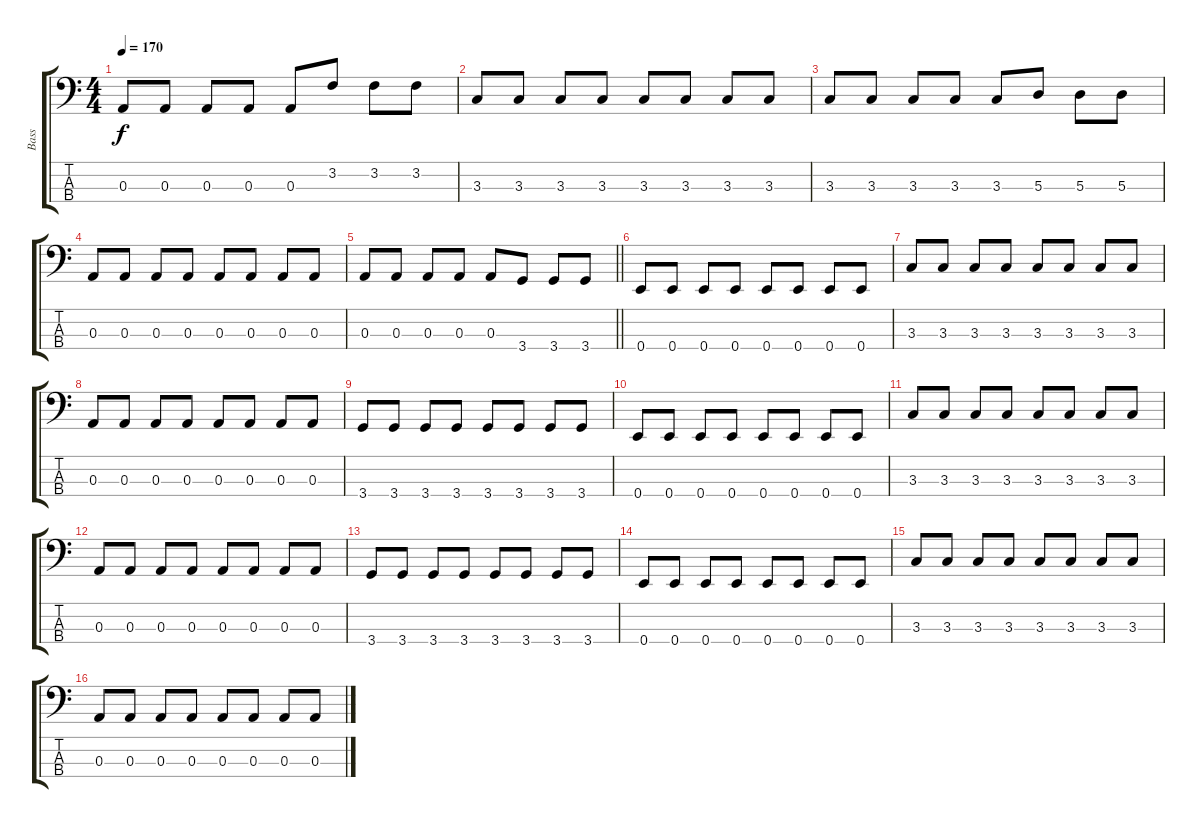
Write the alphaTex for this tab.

\track ("Bass" "Bass") {instrument electricbassfinger}
\staff {score tabs}
\tuning (G2 D2 A1 E1) {hide}
\ts (4 4)
\tempo 170
\clef f4
\ks c
0.3.8{dy f} 0.3.8 0.3.8 0.3.8 0.3.8 3.2.8 3.2.8 3.2.8 |
3.3.8 3.3.8 3.3.8 3.3.8 3.3.8 3.3.8 3.3.8 3.3.8 |
3.3.8 3.3.8 3.3.8 3.3.8 3.3.8 5.3.8 5.3.8 5.3.8 |
0.3.8 0.3.8 0.3.8 0.3.8 0.3.8 0.3.8 0.3.8 0.3.8 |
\barLineRight lightlight
0.3.8 0.3.8 0.3.8 0.3.8 0.3.8 3.4.8 3.4.8 3.4.8 |
0.4.8 0.4.8 0.4.8 0.4.8 0.4.8 0.4.8 0.4.8 0.4.8 |
3.3.8 3.3.8 3.3.8 3.3.8 3.3.8 3.3.8 3.3.8 3.3.8 |
0.3.8 0.3.8 0.3.8 0.3.8 0.3.8 0.3.8 0.3.8 0.3.8 |
3.4.8 3.4.8 3.4.8 3.4.8 3.4.8 3.4.8 3.4.8 3.4.8 |
0.4.8 0.4.8 0.4.8 0.4.8 0.4.8 0.4.8 0.4.8 0.4.8 |
3.3.8 3.3.8 3.3.8 3.3.8 3.3.8 3.3.8 3.3.8 3.3.8 |
0.3.8 0.3.8 0.3.8 0.3.8 0.3.8 0.3.8 0.3.8 0.3.8 |
3.4.8 3.4.8 3.4.8 3.4.8 3.4.8 3.4.8 3.4.8 3.4.8 |
0.4.8 0.4.8 0.4.8 0.4.8 0.4.8 0.4.8 0.4.8 0.4.8 |
3.3.8 3.3.8 3.3.8 3.3.8 3.3.8 3.3.8 3.3.8 3.3.8 |
0.3.8 0.3.8 0.3.8 0.3.8 0.3.8 0.3.8 0.3.8 0.3.8
